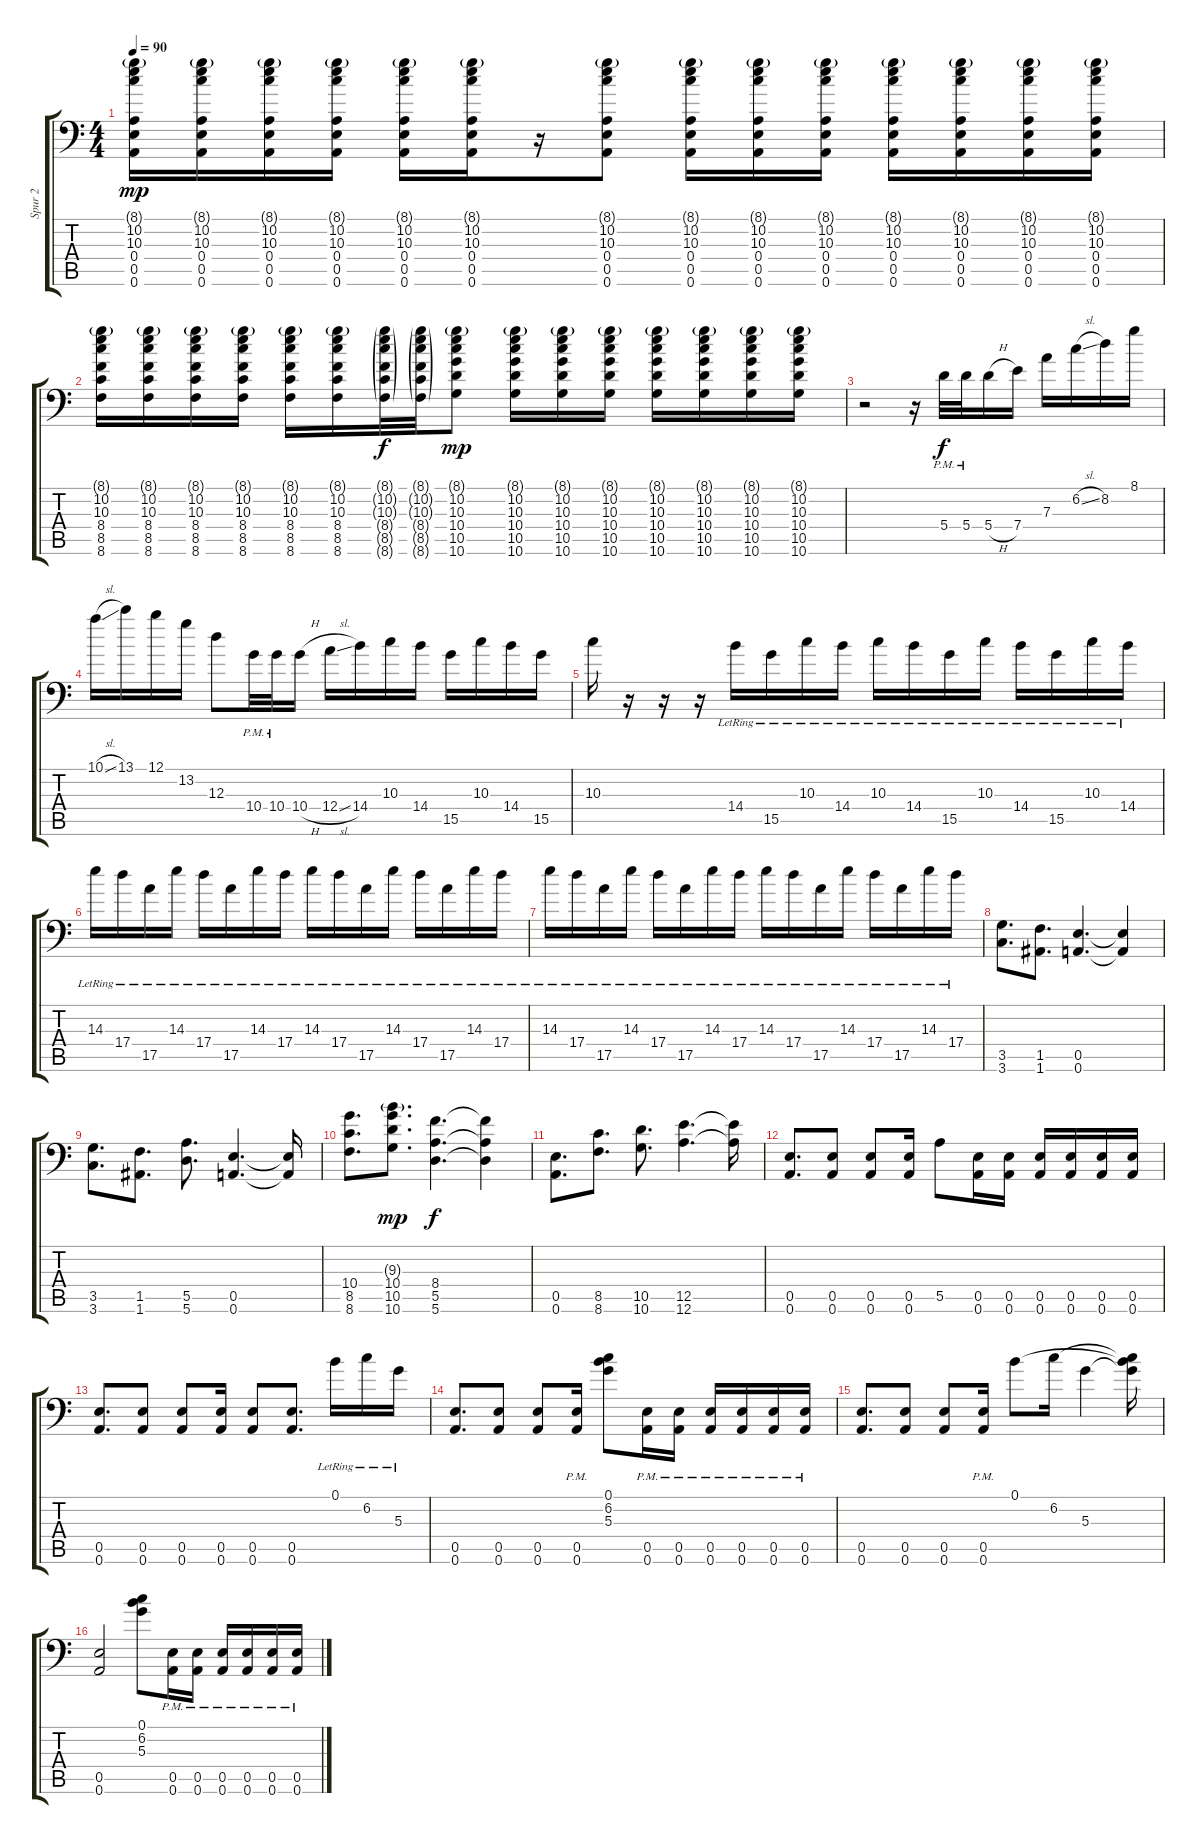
\track ("Spur 2" "Spur 2") {instrument distortionguitar}
\staff {score tabs}
\tuning (B3 Gb3 D3 A2 E2 A1) {hide}
\ts (4 4)
\tempo 90
\clef f4
\ks c
(8.1{g} 10.2 10.3 0.4 0.5 0.6).16{dy mp} (8.1{g} 10.2 10.3 0.4 0.5 0.6).16 (8.1{g} 10.2 10.3 0.4 0.5 0.6).16 (8.1{g} 10.2 10.3 0.4 0.5 0.6).16 (8.1{g} 10.2 10.3 0.4 0.5 0.6).16 (8.1{g} 10.2 10.3 0.4 0.5 0.6).16 r.16 (8.1{g} 10.2 10.3 0.4 0.5 0.6).8 (8.1{g} 10.2 10.3 0.4 0.5 0.6).16 (8.1{g} 10.2 10.3 0.4 0.5 0.6).16 (8.1{g} 10.2 10.3 0.4 0.5 0.6).16 (8.1{g} 10.2 10.3 0.4 0.5 0.6).16 (8.1{g} 10.2 10.3 0.4 0.5 0.6).16 (8.1{g} 10.2 10.3 0.4 0.5 0.6).16 (8.1{g} 10.2 10.3 0.4 0.5 0.6).16 |
(8.1{g} 10.2 10.3 8.4 8.5 8.6).16 (8.1{g} 10.2 10.3 8.4 8.5 8.6).16 (8.1{g} 10.2 10.3 8.4 8.5 8.6).16 (8.1{g} 10.2 10.3 8.4 8.5 8.6).16 (8.1{g} 10.2 10.3 8.4 8.5 8.6).16 (8.1{g} 10.2 10.3 8.4 8.5 8.6).16 (8.1{g} 10.2{g} 10.3{g} 8.4{g} 8.5{g} 8.6{g}).32{dy f} (8.1{g} 10.2{g} 10.3{g} 8.4{g} 8.5{g} 8.6{g}).32 (8.1{g} 10.2 10.3 10.4 10.5 10.6).8{dy mp} (8.1{g} 10.2 10.3 10.4 10.5 10.6).16 (8.1{g} 10.2 10.3 10.4 10.5 10.6).16 (8.1{g} 10.2 10.3 10.4 10.5 10.6).16 (8.1{g} 10.2 10.3 10.4 10.5 10.6).16 (8.1{g} 10.2 10.3 10.4 10.5 10.6).16 (8.1{g} 10.2 10.3 10.4 10.5 10.6).16 (8.1{g} 10.2 10.3 10.4 10.5 10.6).16 |
r.2 r.16 5.4{pm}.32{dy f} 5.4{pm}.32 5.4{h}.16 7.4.16 7.3.16 6.2{sl}.16 8.2.16 8.1.16 |
10.1{sl}.16 13.1.16 12.1.16 13.2.16 12.3.8 10.4{pm}.32 10.4{pm}.32 10.4{h}.16 12.4{sl}.16 14.4.16 10.3.16 14.4.16 15.5.16 10.3.16 14.4.16 15.5.16 |
10.3.16 r.16 r.16 r.16 14.4{lr}.16 15.5{lr}.16 10.3{lr}.16 14.4{lr}.16 10.3{lr}.16 14.4{lr}.16 15.5{lr}.16 10.3{lr}.16 14.4{lr}.16 15.5{lr}.16 10.3{lr}.16 14.4{lr}.16 |
14.3{lr}.16 17.4{lr}.16 17.5{lr}.16 14.3{lr}.16 17.4{lr}.16 17.5{lr}.16 14.3{lr}.16 17.4{lr}.16 14.3{lr}.16 17.4{lr}.16 17.5{lr}.16 14.3{lr}.16 17.4{lr}.16 17.5{lr}.16 14.3{lr}.16 17.4{lr}.16 |
14.3{lr}.16 17.4{lr}.16 17.5{lr}.16 14.3{lr}.16 17.4{lr}.16 17.5{lr}.16 14.3{lr}.16 17.4{lr}.16 14.3{lr}.16 17.4{lr}.16 17.5{lr}.16 14.3{lr}.16 17.4{lr}.16 17.5{lr}.16 14.3{lr}.16 17.4{lr}.16 |
(3.5 3.6).8{d} (1.5 1.6).8{d} (0.5 0.6).4{d} (0.5{t} 0.6{t}).4 |
(3.5 3.6).8{d} (1.5 1.6).8{d} (5.5 5.6).8{d} (0.5 0.6).4{d} (0.5{t} 0.6{t}).16 |
(10.4 8.5 8.6).8{d} (9.3{g} 10.4 10.5 10.6).8{d dy mp} (8.4 5.5 5.6).4{d dy f} (8.4{t} 5.5{t} 5.6{t}).4 |
(0.5 0.6).8{d} (8.5 8.6).8{d} (10.5 10.6).8{d} (12.5 12.6).4{d} (12.5{t} 12.6{t}).16 |
(0.5 0.6).8{d} (0.5 0.6).8 (0.5 0.6).8 (0.5 0.6).16 5.5.8 (0.5 0.6).16 (0.5 0.6).16 (0.5 0.6).16 (0.5 0.6).16 (0.5 0.6).16 (0.5 0.6).16 |
(0.5 0.6).8{d} (0.5 0.6).8 (0.5 0.6).8 (0.5 0.6).16 (0.5 0.6).8 (0.5 0.6).8{d} 0.1{lr}.16 6.2{lr}.16 5.3{lr}.16 |
(0.5 0.6).8{d} (0.5 0.6).8 (0.5 0.6).8 (0.5{pm} 0.6{pm}).16 (0.1 6.2 5.3).8 (0.5{pm} 0.6{pm}).16 (0.5{pm} 0.6{pm}).16 (0.5{pm} 0.6{pm}).16 (0.5{pm} 0.6{pm}).16 (0.5{pm} 0.6{pm}).16 (0.5{pm} 0.6{pm}).16 |
(0.5 0.6).8{d} (0.5 0.6).8 (0.5 0.6).8 (0.5{pm} 0.6{pm}).16 0.1.8 6.2.16 5.3.4 (0.1{t} 6.2{t} 5.3{t}).16 |
(0.5 0.6).2 (0.1 6.2 5.3).8 (0.5{pm} 0.6{pm}).16 (0.5{pm} 0.6{pm}).16 (0.5{pm} 0.6{pm}).16 (0.5{pm} 0.6{pm}).16 (0.5{pm} 0.6{pm}).16 (0.5{pm} 0.6{pm}).16
